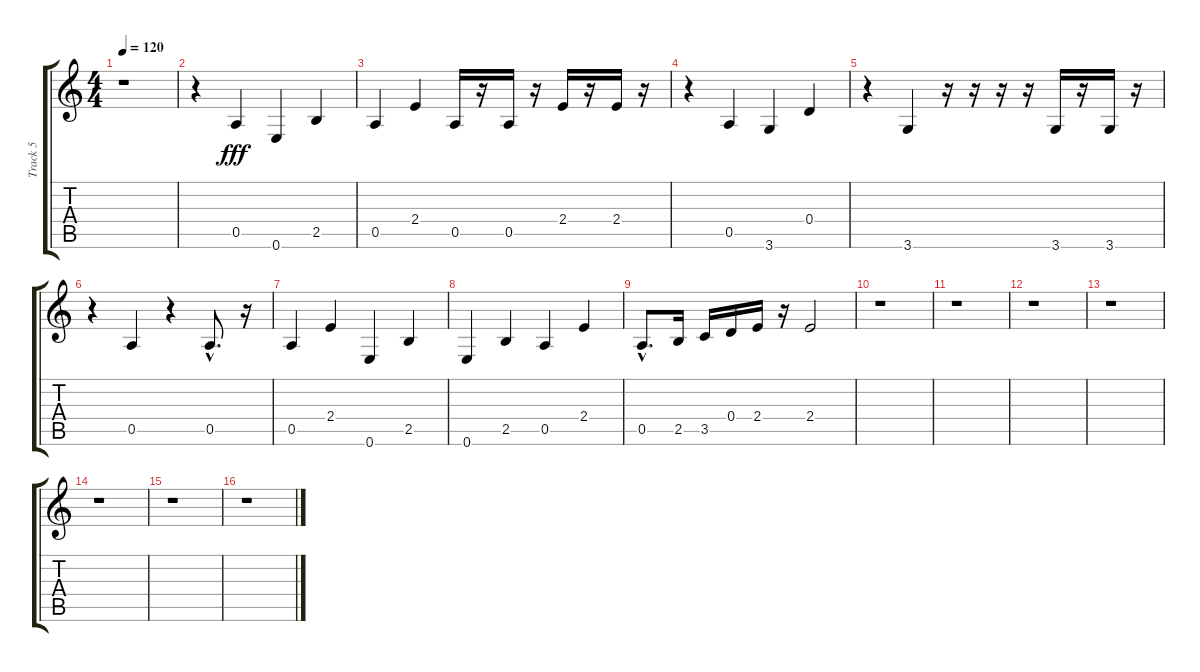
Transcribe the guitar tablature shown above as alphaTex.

\track ("Track 5" "Track 5") {instrument synthbass1}
\staff {score tabs}
\tuning (E4 B3 G3 D3 A2 E2) {hide}
\ts (4 4)
\tempo 120
\clef g2
\ks c
r.1{dy fff instrument synthbass1} |
r.4 0.5.4 0.6.4 2.5.4 |
0.5.4 2.4.4 0.5.16 r.16 0.5.16 r.16 2.4.16 r.16 2.4.16 r.16 |
r.4 0.5.4 3.6.4 0.4.4 |
r.4 3.6.4 r.16 r.16 r.16 r.16 3.6.16 r.16 3.6.16 r.16 |
r.4 0.5.4 r.4 0.5{hac}.8{d} r.16 |
0.5.4 2.4.4 0.6.4 2.5.4 |
0.6.4 2.5.4 0.5.4 2.4.4 |
0.5{hac}.8{d} 2.5.16 3.5.16 0.4.16 2.4.16 r.16 2.4.2 |
r.1 |
r.1 |
r.1 |
r.1 |
r.1 |
r.1 |
r.1
